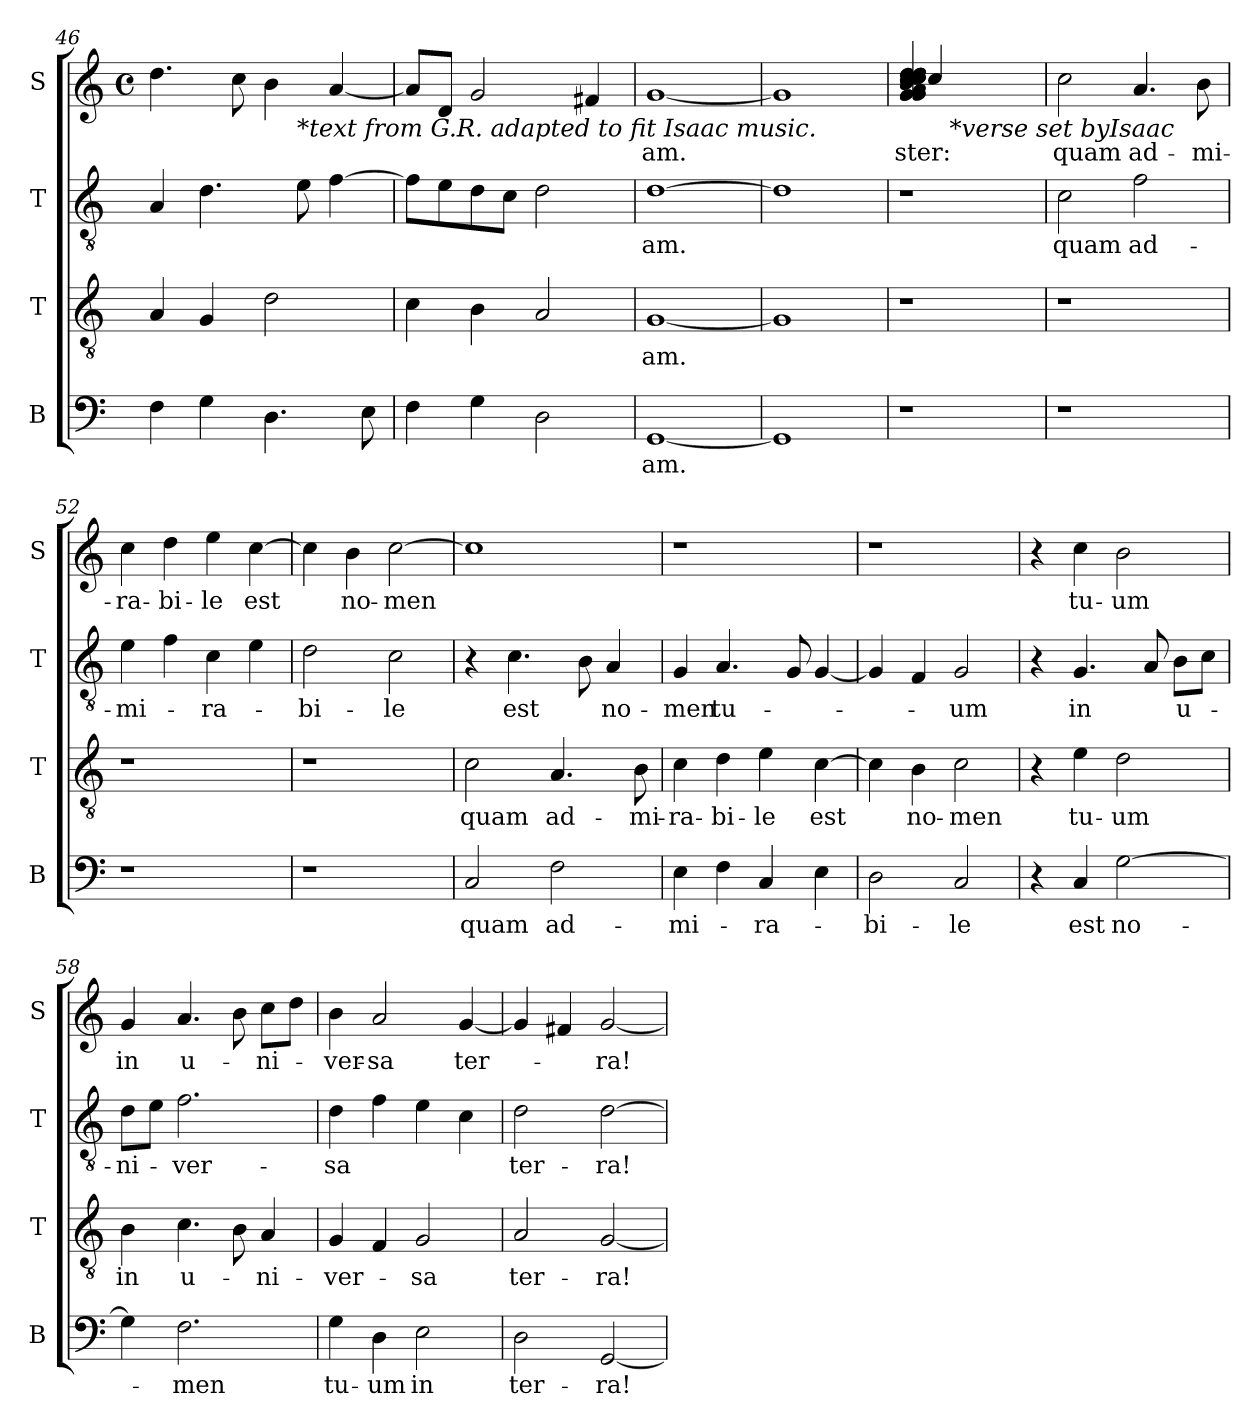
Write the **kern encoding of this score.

**kern	**text	**kern	**text	**kern	**text	**kern	**text
*part4	*part4	*part3	*part3	*part2	*part2	*part1	*part1
*staff4	*staff4	*staff3	*staff3	*staff2	*staff2	*staff1	*staff1
*I"B	*	*I"T	*	*I"T	*	*I"S	*
*I'B	*	*I'T	*	*I'T	*	*I'S	*
*clefF4	*	*clefGv2	*	*clefGv2	*	*clefG2	*
*k[]	*	*k[]	*	*k[]	*	*k[]	*
*C:	*	*C:	*	*C:	*	*C:	*
*	*	*	*	*	*	*M4/4	*
*	*	*	*	*	*	*met(c)	*
=46	=46	=46	=46	=46	=46	=46	=46
*	*	*	*	*	*	*^	*
4F\	.	4A/	.	4A/	.	4.dd\	2ryy	.
4G\	.	4G/	.	4.d\	.	.	.	.
.	.	.	.	.	.	8cc\	.	.
4.D\	.	2d\	.	.	.	4b\	8ryy	.
!	!	!	!	!	!	!	!LO:TX:b:i:t=*text from G.R. adapted to fit Isaac music.	!
.	.	.	.	8e\	.	.	4.ryy	.
.	.	.	.	[>4f\	.	[<4a/	.	.
8E\	.	.	.	.	.	.	.	.
*	*	*	*	*	*	*v	*v	*
=47	=47	=47	=47	=47	=47	=47	=47
4F\	.	4c\	.	8f\L]	.	8a/L]	.
.	.	.	.	8e\	.	8d/J	.
4G\	.	4B\	.	8d\	.	2g/	.
.	.	.	.	8c\J	.	.	.
2D\	.	2A/	.	2d\	.	.	.
.	.	.	.	.	.	4f#/	.
=48	=48	=48	=48	=48	=48	=48	=48
!	!LO:LY:b	!	!LO:LY:b	!	!LO:LY:b	!	!LO:LY:b
[<1GG	-am.	[<1G	-am.	[>1d	-am.	[<1g	-am.
=49	=49	=49	=49	=49	=49	=49	=49
1GG]	.	1G]	.	1d]	.	1g]	.
!!LO:PB:g=z
=50	=50	=50	=50	=50	=50	=50	=50
!	!	!	!	!	!	!	!LO:LY:b:rj
*	*	*	*	*	*	*^	*
!	!	!	!	!	!	!	!	!LO:LY:b
1r	.	1r	.	1r	.	(4g/ 4g/ 4g/ 4a/ 4b/ 4cc/ 4cc/ 4cc/ 4cc/ 4dd/ 4dd/ 4dd/	4cc/	-ster:
!	!	!	!	!	!	!LO:TX:b:i:t=*verse set byIsaac	!	!
.	.	.	.	.	.	2.ryy	2.ryy	.
!!LO:LB:g=z
=51	=51	=51	=51	=51	=51	=51	=51	=51
!	!	!	!	!	!LO:LY:b	!	!	!LO:LY:b
*	*	*	*	*	*	*v	*v	*
1r	.	1r	.	2c\	quam	2cc\	quam
!	!	!	!	!	!LO:LY:b	!	!LO:LY:b
.	.	.	.	2f\	ad-	4.a/	ad-
!	!	!	!	!	!	!	!LO:LY:b
.	.	.	.	.	.	8b\	-mi-
=52	=52	=52	=52	=52	=52	=52	=52
!	!	!	!	!	!LO:LY:b	!	!LO:LY:b
1r	.	1r	.	4e\	-mi-	4cc\	-ra-
!	!	!	!	!	!	!	!LO:LY:b
.	.	.	.	4f\	.	4dd\	-bi-
!	!	!	!	!	!LO:LY:b	!	!LO:LY:b
.	.	.	.	4c\	-ra-	4ee\	-le
!	!	!	!	!	!	!	!LO:LY:b
.	.	.	.	4e\	.	[>4cc\	est
=53	=53	=53	=53	=53	=53	=53	=53
!	!	!	!	!	!LO:LY:b	!	!
1r	.	1r	.	2d\	-bi-	4cc\]	.
!	!	!	!	!	!	!	!LO:LY:b
.	.	.	.	.	.	4b\	no-
!	!	!	!	!	!LO:LY:b	!	!LO:LY:b
.	.	.	.	2c\	-le	[>2cc\	-men
=54	=54	=54	=54	=54	=54	=54	=54
!	!LO:LY:b	!	!LO:LY:b	!	!	!	!
2C/	quam	2c\	quam	4r	.	1cc]	.
!	!	!	!	!	!LO:LY:b	!	!
.	.	.	.	4.c\	est	.	.
!	!LO:LY:b	!	!LO:LY:b	!	!	!	!
2F\	ad-	4.A/	ad-	.	.	.	.
.	.	.	.	8B\	.	.	.
!	!	!	!	!	!LO:LY:b	!	!
.	.	.	.	4A/	no-	.	.
!	!	!	!LO:LY:b	!	!	!	!
.	.	8B\	-mi-	.	.	.	.
=55	=55	=55	=55	=55	=55	=55	=55
!	!LO:LY:b	!	!LO:LY:b	!	!LO:LY:b	!	!
4E\	-mi-	4c\	-ra-	4G/	-men	1r	.
!	!	!	!LO:LY:b	!	!LO:LY:b	!	!
4F\	.	4d\	-bi-	4.A/	tu-	.	.
!	!LO:LY:b	!	!LO:LY:b	!	!	!	!
4C/	-ra-	4e\	-le	.	.	.	.
.	.	.	.	8G/	.	.	.
!	!	!	!LO:LY:b	!	!	!	!
4E\	.	[<4c\	est	[<4G/	.	.	.
!!LO:LB:g=z
=56	=56	=56	=56	=56	=56	=56	=56
!	!LO:LY:b	!	!	!	!	!	!
2D\	-bi-	4c\]	.	4G/]	.	1r	.
!	!	!	!LO:LY:b	!	!	!	!
.	.	4B\	no-	4F/	.	.	.
!	!LO:LY:b	!	!LO:LY:b	!	!LO:LY:b	!	!
2C/	-le	2c\	-men	2G/	-um	.	.
=57	=57	=57	=57	=57	=57	=57	=57
4r	.	4r	.	4r	.	4r	.
!	!LO:LY:b	!	!LO:LY:b	!	!LO:LY:b	!	!LO:LY:b
4C/	est	4e\	tu-	4.G/	in	4cc\	tu-
!	!LO:LY:b	!	!LO:LY:b	!	!	!	!LO:LY:b
[>2G\	no-	2d\	-um	.	.	2b\	-um
.	.	.	.	8A/	.	.	.
!	!	!	!	!	!LO:LY:b	!	!
.	.	.	.	8B\L	u-	.	.
.	.	.	.	8c\J	.	.	.
=58	=58	=58	=58	=58	=58	=58	=58
!	!	!	!LO:LY:b	!	!LO:LY:b	!	!LO:LY:b
4G\]	.	4B\	in	8d\L	-ni-	4g/	in
.	.	.	.	8e\J	.	.	.
!	!LO:LY:b	!	!LO:LY:b	!	!LO:LY:b	!	!LO:LY:b
2.F\	-men	4.c\	u-	2.f\	-ver-	4.a/	u-
.	.	8B\	.	.	.	8b\	.
!	!	!	!LO:LY:b	!	!	!	!LO:LY:b
.	.	4A/	-ni-	.	.	8cc\L	-ni-
.	.	.	.	.	.	8dd\J	.
=59	=59	=59	=59	=59	=59	=59	=59
!	!LO:LY:b	!	!LO:LY:b	!	!LO:LY:b	!	!LO:LY:b
4G\	tu-	4G/	-ver-	4d\	-sa	4b\	-ver-
!	!LO:LY:b	!	!	!	!	!	!LO:LY:b
4D\	-um	4F/	.	4f\	.	2a/	-sa
!	!LO:LY:b	!	!LO:LY:b	!	!	!	!
2E\	in	2G/	-sa	4e\	.	.	.
!	!	!	!	!	!	!	!LO:LY:b
.	.	.	.	4c\	.	[<4g/	ter-
=60	=60	=60	=60	=60	=60	=60	=60
!	!LO:LY:b	!	!LO:LY:b	!	!LO:LY:b	!	!
2D\	ter-	2A/	ter-	2d\	ter-	4g/]	.
.	.	.	.	.	.	4f#/	.
!	!LO:LY:b	!	!LO:LY:b	!	!LO:LY:b	!	!LO:LY:b
[<2GG/	-ra!	[<2G/	-ra!	[>2d\	-ra!	[<2g/	-ra!
=	=	=	=	=	=	=	=
*-	*-	*-	*-	*-	*-	*-	*-
